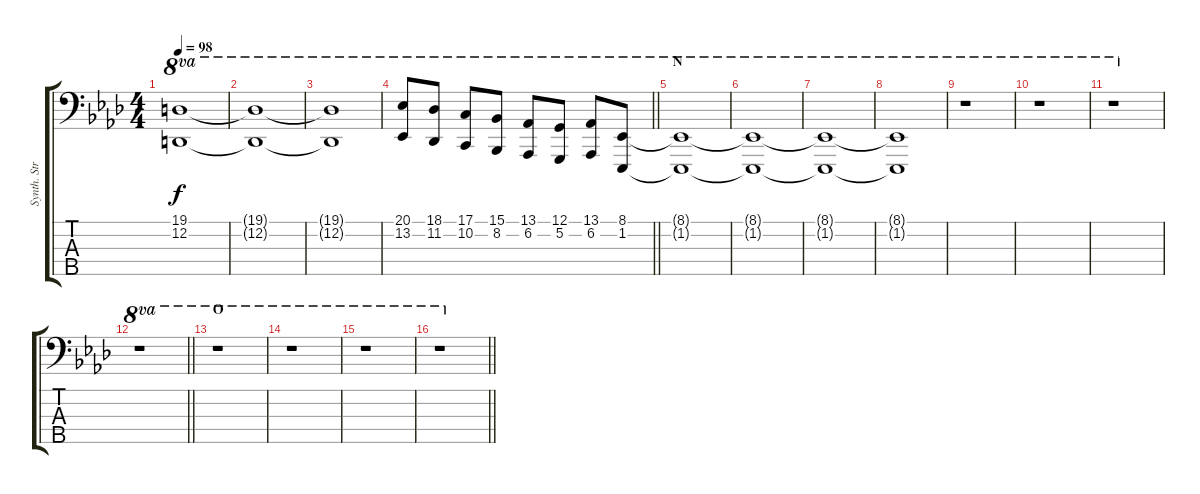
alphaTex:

\track ("Synth. Strings II" "Synth. Str") {instrument stringensemble1}
\staff {score tabs}
\tuning (G2 D2 A1 E1 B0) {hide}
\ts (4 4)
\tempo 98
\clef f4
\ks ab
(19.1{t} 12.2{t}).1{ot 8va dy f} |
(19.1{t} 12.2{t}).1{ot 8va} |
(19.1{t} 12.2{t}).1{ot 8va} |
\barLineRight lightlight
(20.1 13.2).8{ot 8va} (18.1 11.2).8{ot 8va} (17.1 10.2).8{ot 8va} (15.1 8.2).8{ot 8va} (13.1 6.2).8{ot 8va} (12.1 5.2).8{ot 8va} (13.1 6.2).8{ot 8va} (8.1 1.2).8{ot 8va} |
\section ("" "N")
(8.1{t} 1.2{t}).1{ot 8va} |
(8.1{t} 1.2{t}).1{ot 8va} |
(8.1{t} 1.2{t}).1{ot 8va} |
(8.1{t} 1.2{t}).1{ot 8va} |
r.1{ot 8va} |
r.1{ot 8va} |
r.1{ot 8va} |
\barLineRight lightlight
r.1{ot 8va} |
\section ("" "O")
r.1{ot 8va} |
r.1{ot 8va} |
r.1{ot 8va} |
\barLineRight lightlight
r.1{ot 8va}
